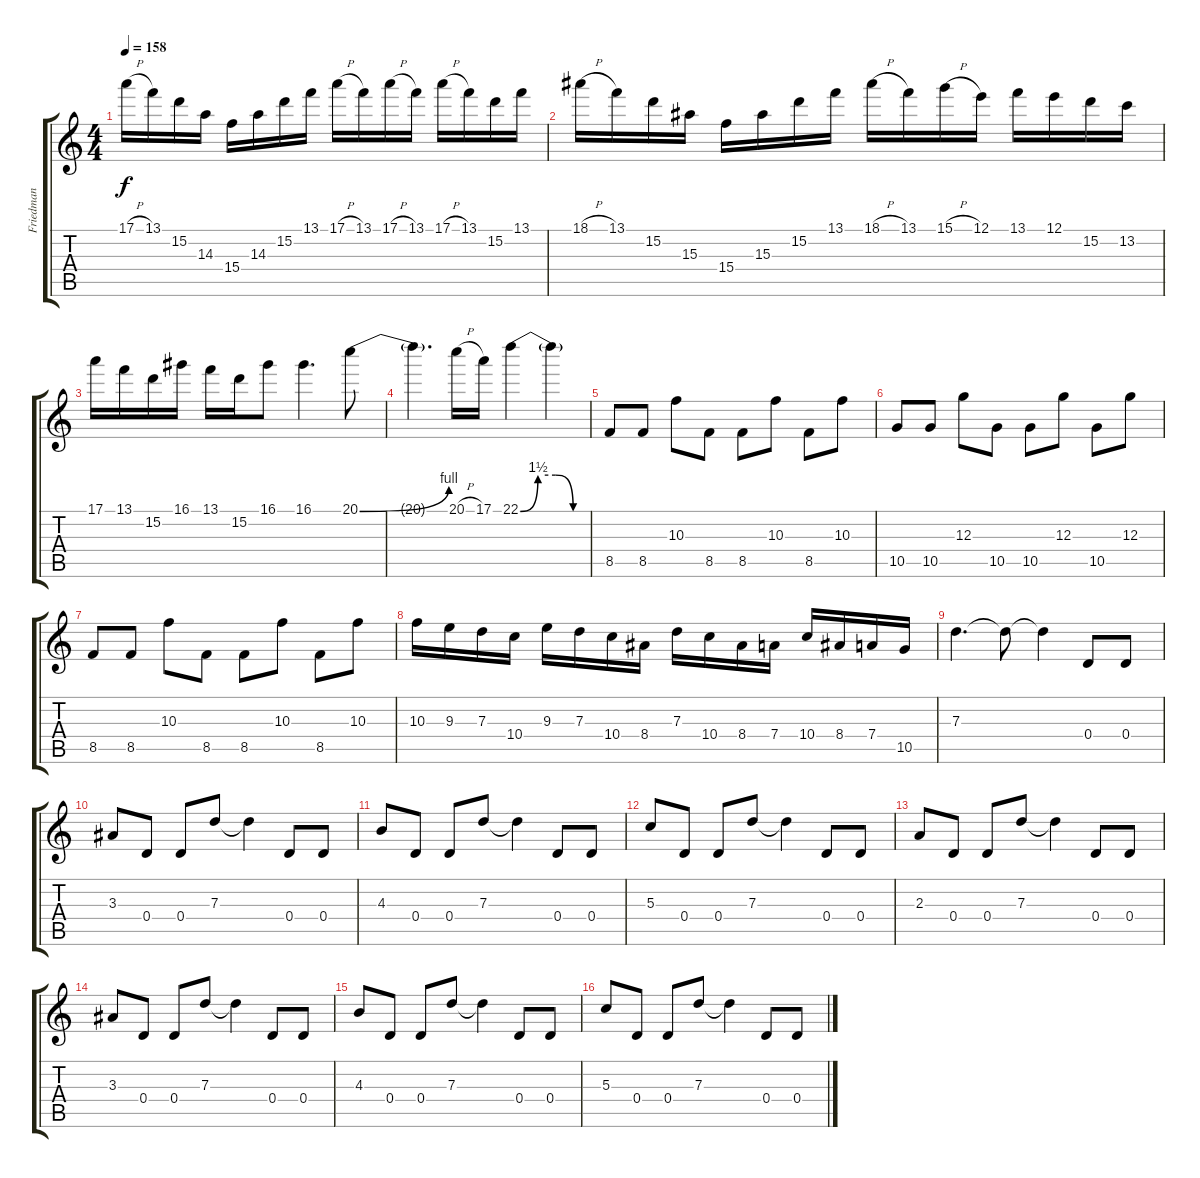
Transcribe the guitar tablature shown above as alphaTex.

\track ("Friedman" "Friedman") {solo instrument distortionguitar}
\staff {score tabs}
\tuning (E4 B3 G3 D3 A2 E2) {hide}
\ts (4 4)
\tempo 158
\clef g2
\ks c
17.1{h}.16{dy f} 13.1.16 15.2.16 14.3.16 15.4.16 14.3.16 15.2.16 13.1.16 17.1{h}.16 13.1.16 17.1{h}.16 13.1.16 17.1{h}.16 13.1.16 15.2.16 13.1.16 |
18.1{h}.16 13.1.16 15.2.16 15.3.16 15.4.16 15.3.16 15.2.16 13.1.16 18.1{h}.16 13.1.16 15.1{h}.16 12.1.16 13.1.16 12.1.16 15.2.16 13.2.16 |
17.1.16 13.1.16 15.2.16 16.1.16 13.1.16 15.2.16 16.1.8 16.1.4{d} 20.1{be (bend 0 0 60 4)}.8 |
20.1{t}.4{d} 20.1{h}.16 17.1.16 22.1{be (custom 0 0 15 6 30 6 45 0 60 0)}.4 22.1{t}.4 |
8.5.8 8.5.8 10.3.8 8.5.8 8.5.8 10.3.8 8.5.8 10.3.8 |
10.5.8 10.5.8 12.3.8 10.5.8 10.5.8 12.3.8 10.5.8 12.3.8 |
8.5.8 8.5.8 10.3.8 8.5.8 8.5.8 10.3.8 8.5.8 10.3.8 |
10.3.16 9.3.16 7.3.16 10.4.16 9.3.16 7.3.16 10.4.16 8.4.16 7.3.16 10.4.16 8.4.16 7.4.16 10.4.16 8.4.16 7.4.16 10.5.16 |
7.3.4{d} 7.3{t}.8 7.3{t}.4 0.4.8 0.4.8 |
3.3.8 0.4.8 0.4.8 7.3.8 7.3{t}.4 0.4.8 0.4.8 |
4.3.8 0.4.8 0.4.8 7.3.8 7.3{t}.4 0.4.8 0.4.8 |
5.3.8 0.4.8 0.4.8 7.3.8 7.3{t}.4 0.4.8 0.4.8 |
2.3.8 0.4.8 0.4.8 7.3.8 7.3{t}.4 0.4.8 0.4.8 |
3.3.8 0.4.8 0.4.8 7.3.8 7.3{t}.4 0.4.8 0.4.8 |
4.3.8 0.4.8 0.4.8 7.3.8 7.3{t}.4 0.4.8 0.4.8 |
5.3.8 0.4.8 0.4.8 7.3.8 7.3{t}.4 0.4.8 0.4.8
